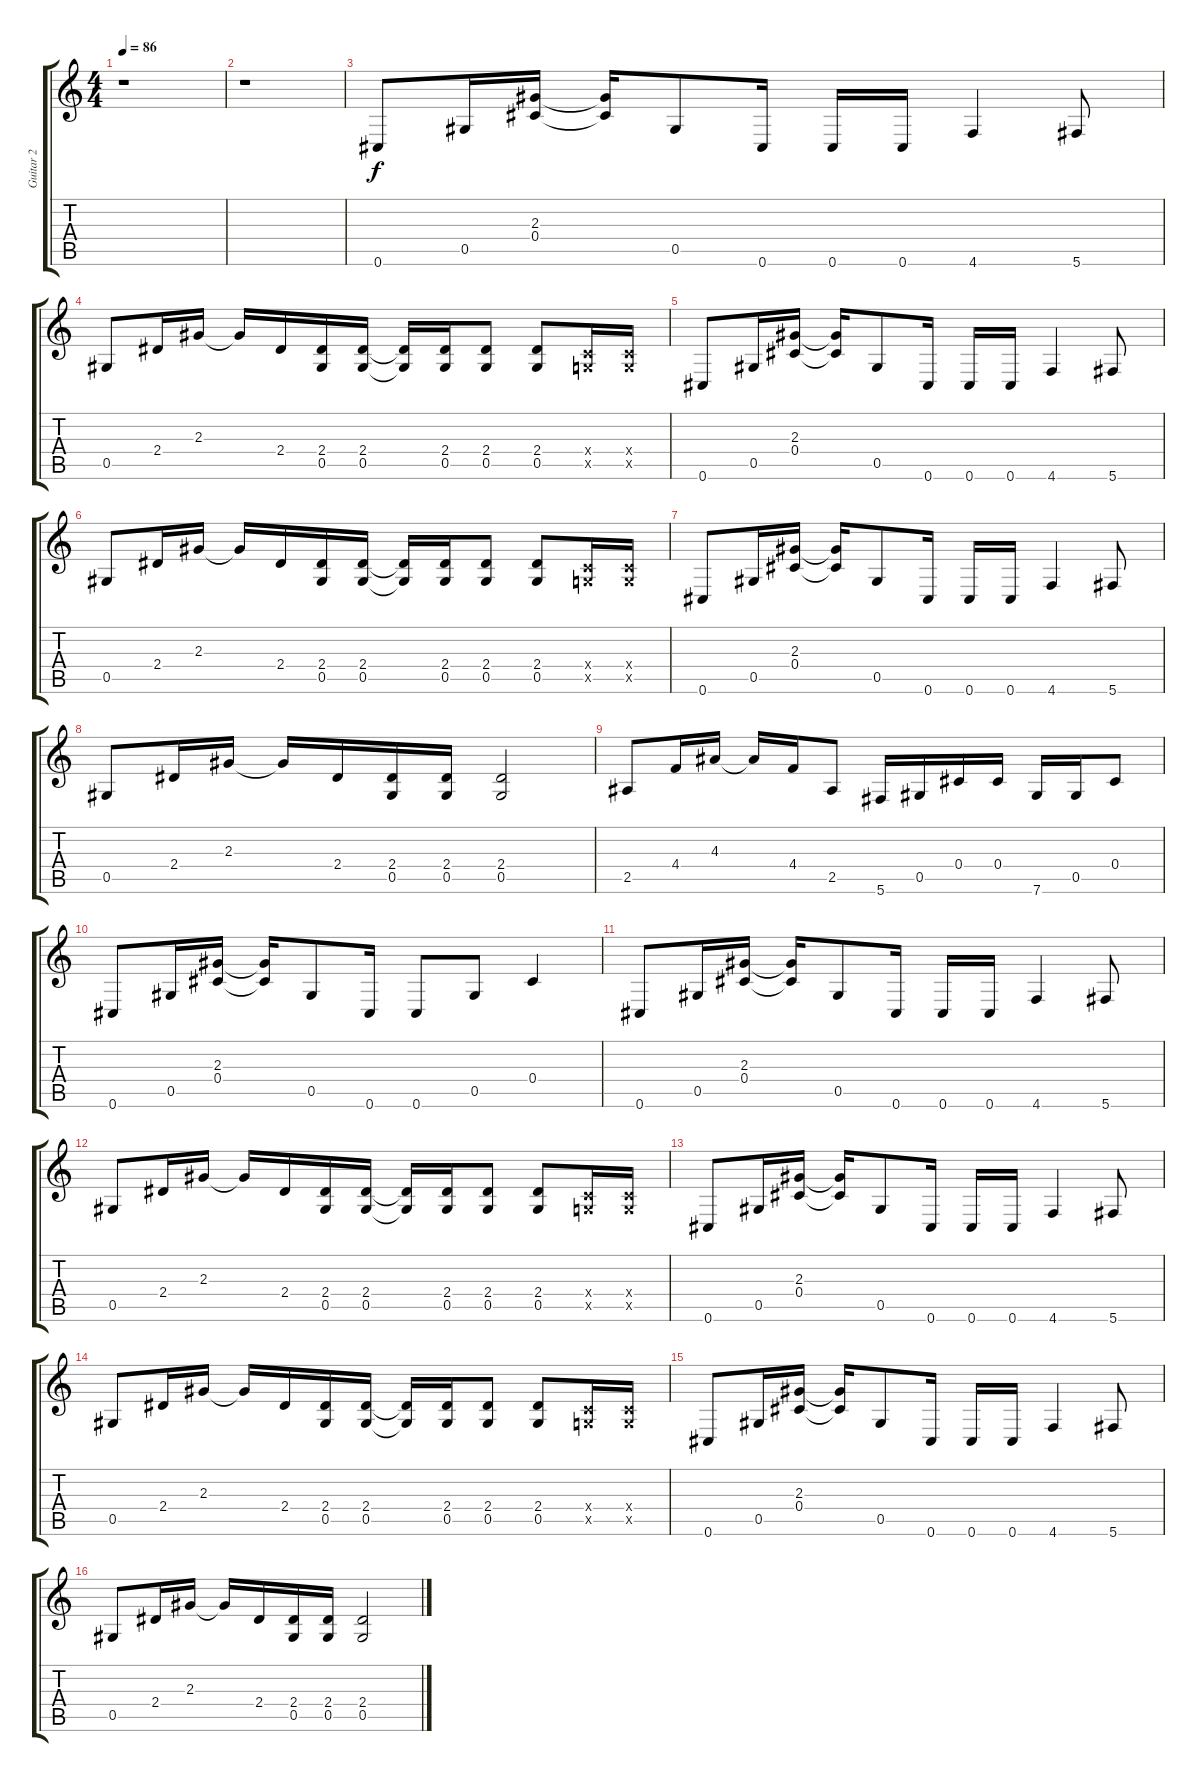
\track ("Guitar 2" "Guitar 2") {instrument distortionguitar}
\staff {score tabs}
\tuning (Eb4 Bb3 Gb3 Db3 Ab2 Db2) {hide}
\ts (4 4)
\tempo 86
\clef g2
\ks c
r.1{dy f instrument distortionguitar} |
r.1 |
0.6.8 0.5.16 (2.3 0.4).16 (2.3{t} 0.4{t}).16 0.5.8 0.6.16 0.6.16 0.6.16 4.6.4 5.6.8 |
0.5.8 2.4.16 2.3.16 2.3{t}.16 2.4.16 (2.4 0.5).16 (2.4 0.5).16 (2.4{t} 0.5{t}).16 (2.4 0.5).16 (2.4 0.5).8 (2.4 0.5).8 (-1.4{x} -1.5{x}).16 (-1.4{x} -1.5{x}).16 |
0.6.8 0.5.16 (2.3 0.4).16 (2.3{t} 0.4{t}).16 0.5.8 0.6.16 0.6.16 0.6.16 4.6.4 5.6.8 |
0.5.8 2.4.16 2.3.16 2.3{t}.16 2.4.16 (2.4 0.5).16 (2.4 0.5).16 (2.4{t} 0.5{t}).16 (2.4 0.5).16 (2.4 0.5).8 (2.4 0.5).8 (-1.4{x} -1.5{x}).16 (-1.4{x} -1.5{x}).16 |
0.6.8 0.5.16 (2.3 0.4).16 (2.3{t} 0.4{t}).16 0.5.8 0.6.16 0.6.16 0.6.16 4.6.4 5.6.8 |
0.5.8 2.4.16 2.3.16 2.3{t}.16 2.4.16 (2.4 0.5).16 (2.4 0.5).16 (2.4 0.5).2 |
2.5.8 4.4.16 4.3.16 4.3{t}.16 4.4.16 2.5.8 5.6.16 0.5.16 0.4.16 0.4.16 7.6.16 0.5.16 0.4.8 |
0.6.8 0.5.16 (2.3 0.4).16 (2.3{t} 0.4{t}).16 0.5.8 0.6.16 0.6.8 0.5.8 0.4.4 |
0.6.8 0.5.16 (2.3 0.4).16 (2.3{t} 0.4{t}).16 0.5.8 0.6.16 0.6.16 0.6.16 4.6.4 5.6.8 |
0.5.8 2.4.16 2.3.16 2.3{t}.16 2.4.16 (2.4 0.5).16 (2.4 0.5).16 (2.4{t} 0.5{t}).16 (2.4 0.5).16 (2.4 0.5).8 (2.4 0.5).8 (-1.4{x} -1.5{x}).16 (-1.4{x} -1.5{x}).16 |
0.6.8 0.5.16 (2.3 0.4).16 (2.3{t} 0.4{t}).16 0.5.8 0.6.16 0.6.16 0.6.16 4.6.4 5.6.8 |
0.5.8 2.4.16 2.3.16 2.3{t}.16 2.4.16 (2.4 0.5).16 (2.4 0.5).16 (2.4{t} 0.5{t}).16 (2.4 0.5).16 (2.4 0.5).8 (2.4 0.5).8 (-1.4{x} -1.5{x}).16 (-1.4{x} -1.5{x}).16 |
0.6.8 0.5.16 (2.3 0.4).16 (2.3{t} 0.4{t}).16 0.5.8 0.6.16 0.6.16 0.6.16 4.6.4 5.6.8 |
0.5.8 2.4.16 2.3.16 2.3{t}.16 2.4.16 (2.4 0.5).16 (2.4 0.5).16 (2.4 0.5).2
